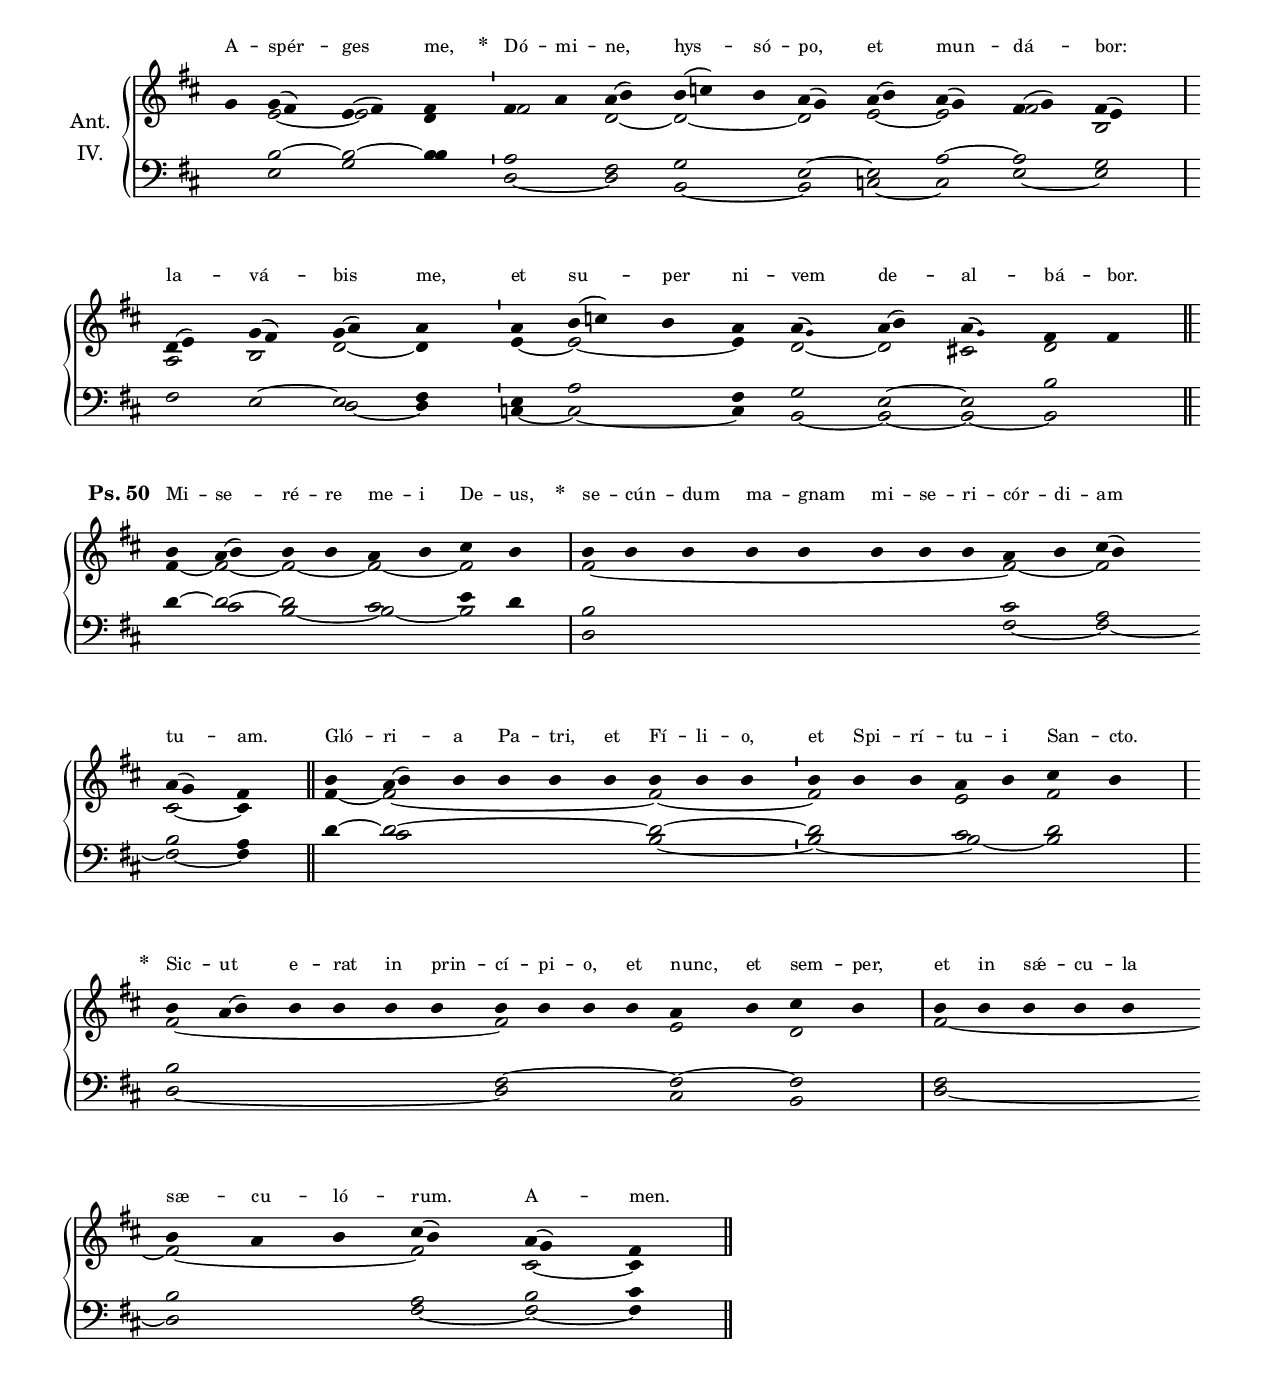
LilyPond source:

\version "2.18"
\include "gregorian.ly"
\include "noh2.ily"

%Page reference: page v.4
%(volume.page)

%Proofed 3/14

global = {
 \key fis \phrygian
 \cadenzaOn 
 \override Glissando #'thickness = #2.0
}

chantText = \lyricmode {
A -- spér -- ges me, 
\set stanza = " * " Dó -- mi -- ne, hys -- só -- po, et mun -- dá -- bor: 
la -- vá -- bis me, et su -- per ni -- vem de -- al -- bá -- bor. 
\set stanza = " Ps. 50 " 
Mi -- se -- ré -- re me -- i De -- us, 
\set stanza = " * " 
se -- cún -- dum ma -- gnam mi -- se -- ri -- cór -- di -- am tu -- am. 
Gló -- ri -- a Pa -- tri, et Fí -- li -- o, et Spi -- rí -- tu -- i San -- cto. 
\set stanza = " * " 
Sic -- ut e -- rat in prin -- cí -- pi -- o, et nunc, et sem -- per, 
et in sǽ -- cu -- la sæ -- cu -- ló -- rum. A -- men. }

chantMusic = {
\tieDown   g'4 g'4 ( fis'4) e'4 ( fis'4) fis'4 \divisioMinima
 fis'4 a'4 a'4 ( b'4)  b'4 ( c''4) b'4 a'4 ( g'4) a'4 ( b'4) a'4 ( g'4) fis'4 ( g'4) fis'4 ( e'4) \divisioMaxima
 \forceBreak
 d'4 ( e'4) g'4 ( fis'4) g'4 ( a'4) a'4 \divisioMinima
 a'4  b'4 ( c''4) b'4 a'4 a'4 ( \once \tweak #'font-size #-4 g' ) a'4 ( b'4) a'4 ( \once \tweak #'font-size #-4 g'4 ) fis'4 fis'4 \finalis
 \forceBreak
 b'4 a'4 ( b'4) b'4 b'4 a'4 b'4 cis''4 b'4 \divisioMaxima
 b'4 b'4 b'4 b'4 b'4 b'4 b'4 b'4
 a'4 b'4 cis''4 ( b'4) \forceBreak a'4 ( g'4) fis'4 \finalis
 b'4 a'4 ( b'4) b'4 b'4 b'4 b'4 b'4 b'4 b'4 \divisioMinima
 b'4 b'4 b'4
 a'4 b'4 cis''4 b'4 \divisioMaxima \forceBreak
 b'4 a'4 ( b'4) b'4 b'4 b'4 b'4 b'4 b'4 b'4 b'4 a'4 b'4 cis''4 b'4 \divisioMaxima
 b'4 b'4 b'4 b'4 b'4 \forceBreak b'4 a'4 b'4 cis''4 ( b'4) a'4 ( g'4) fis'4 \finalis

}

altoMusic = {
r4 e'2 ~ e'2 d'4 \divisioMinima
fis'2 d'2 ~ d'2*3/2 ~ d'2 e'2 ~ e'2 fis'2 b2 \divisioMaxima
a2 b2 d'2 ~ d'4 \divisioMinima
e'4 ~ e'2*3/2 ~ e'4 d'2 ~ d'2 cis'!2 d'2 \finalis
fis'4 ~ fis'2 ~ fis'2 ~ fis'2 ~ fis'2 \divisioMaxima
fis'2*8/2 ~ fis'2 ~ fis'2 cis'2 ~ cis'4 \finalis
fis'4 ~ fis'2*6/2 ~ fis'2*3/2 ~ \divisioMinima
fis'2*3/2 e'2 fis'2 \divisioMaxima
fis'2*7/2 ~ fis'2*4/2 e'2 d'2 \divisioMaxima
fis'2*5/2 ~ fis'2*3/2 ~ fis'2 cis'2 ~ cis'4 \finalis
}

tenorMusic = {
r4 b2 ~ b2 ~ b4 \divisioMinima
a2 fis2 g2*3/2 e2 ~ e2 a2 ~ a2 g2 \divisioMaxima
fis2 e2 ~ e2 fis4 \divisioMinima
e4 a2*3/2 fis4 g2 e2 ~ e2 b2 \finalis
d'4 ~ d'2 ~ d'2 cis'2 e'4 d'4 \divisioMaxima
b2*8/2 cis'2 a2 b2 a4 \finalis
d'4 ~ d'2*6/2 ~ d'2*3/2 ~ \divisioMinima
d'2*3/2 cis'2 d'2 \divisioMaxima
b2*7/2 fis2*4/2 ~ fis2 ~ fis2 \divisioMaxima
fis2*5/2 b2*3/2 a2 b2 cis'4 \finalis
}

bassMusic = {
r4 e2 g2 \shiftRight b4 \divisioMinima
d2 ~ d2 b,2*3/2 ~ b,2 c2 ~ c2 e2 ~ e2 \divisioMaxima
r2*4/2 d2 ~ d4 \divisioMinima
c4 ~ c2*3/2 ~ c4 b,2 ~ b,2 ~ b,2 ~ b,2 \finalis
r4 cis'2 b2 ~ b2 ~ b2 \divisioMaxima
d2*8/2 fis2 ~ fis2 ~ fis2 ~ fis4 \finalis
r4 cis'2*6/2 b2*3/2 ~ \divisioMinima
b2*3/2 ~ b2 ~ b2 \divisioMaxima
d2*7/2 ~ d2*4/2 cis2 b,2 \divisioMaxima
d2*5/2 ~ d2*3/2 fis2 ~ fis2 ~ fis4 \finalis
}

voiceLines = {
\voiceLineStyle


}

\score{
  <<
    \new Lyrics
    \new GrandStaff <<
      \set GrandStaff.autoBeaming = ##f
      \set GrandStaff.instrumentName = \markup \center-column {
        "Ant."
        "IV."
      }
      \new Staff = up <<
        \new Voice = "chant" {
          \voiceOne \global \chantMusic
        }
        \new Voice {
          \voiceTwo \global \altoMusic
        }
      >>

      \new Staff = down <<
        \clef bass
        \new Voice {
          \voiceOne \global \tenorMusic
        }
        \new Voice {
          \voiceTwo \global \bassMusic
        }
	\new Voice {
        \voiceThree \global \voiceLines
        }
      >>
    >>
    \context Lyrics {
      \lyricsto chant {
      \chantText
    }
    }
  >>
  \layout{
    ragged-last = ##t
  }
  
}
